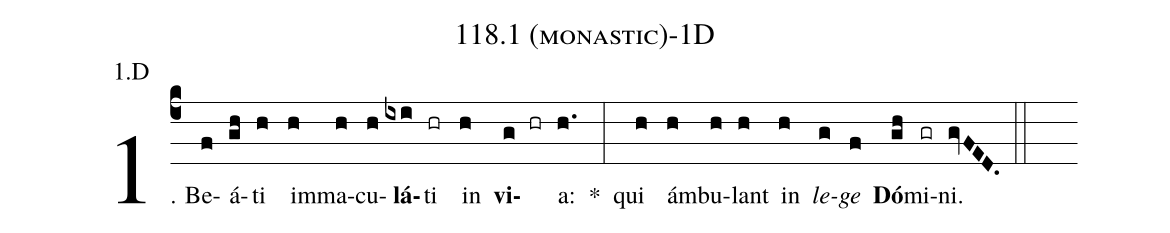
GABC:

name: 118.1 (monastic)-1D;
annotation: 1.D;
%%
(c4)1. Be(f)á(gh)ti(h) im(h)ma(h)cu(h)<b>lá</b>(ixi)ti(hr) in(h) <b>vi</b>(g hr)a:(h.) *(:) qui(h) ám(h)bu(h)lant(h) in(h) <i>le</i>(g)<i>ge</i>(f) <b>Dó</b>(gh)mi(gr)ni.(gvFED.) (::)
